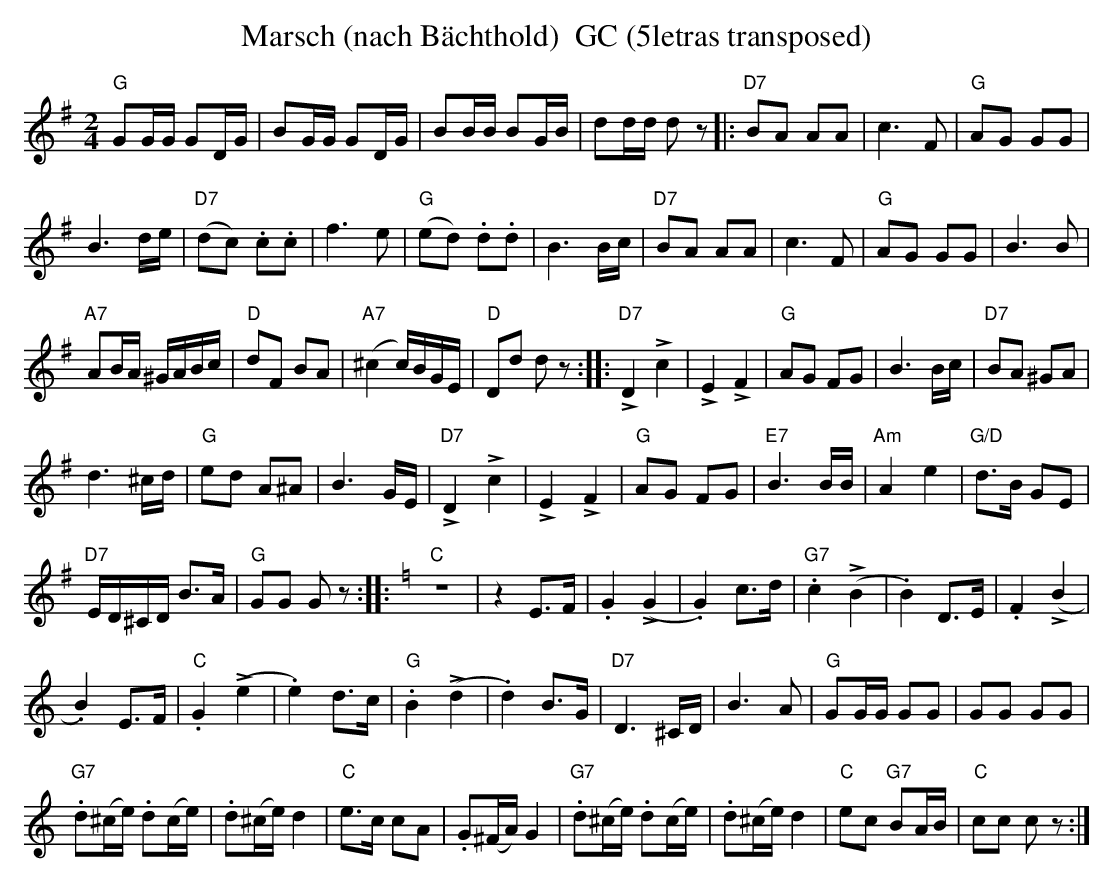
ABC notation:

X:1
T:Marsch (nach B\"achthold)  GC (5letras transposed)
M:2/4
L:1/8
K:G transpose=3 %%MIDI gchordon
"G"GG/2G/2 GD/2G/2 | BG/2G/2 GD/2G/2 | BB/2B/2 BG/2B/2 | dd/2d/2 dz |: "D7"BA AA | c3F | "G"AG GG |
B3d/2e/2 | "D7"(dc) .c.c | f3e | "G"(ed) .d.d | B3B/2c/2 | "D7"BA AA | c3F | "G"AG GG | B3B |
"A7"AB/2A/2 ^G/2A/2B/2c/2 | "D"dF BA | "A7"(^c2c/2)B/2G/2E/2 | "D"Dd dz :: "D7"!>!D2!>!c2 | !>!E2!>!F2 | "G"AG FG | B3B/2c/2 | "D7"BA ^GA |
d3^c/2d/2 | "G"ed A^A | B3G/2E/2 | "D7"!>!D2!>!c2 | !>!E2!>!F2 | "G"AG FG | "E7"B3B/2B/2 |"Am"A2e2 | "G/D"d>B GE |
"D7"E/2D/2^C/2D/2 B>A | "G"GG Gz :: [K:C] "C"z4 | z2E>F | .G2 (!>!G2 | .G2) c>d | "G7".c2(!>!B2 | .B2) D>E | .F2 (!>!B2 |
.B2)E>F | "C".G2 (!>!e2 | .e2)d>c | "G".B2 (!>!d2 | .d2) B>G | "D7"D3^C/2D/2 | B3A | "G"GG/2G/2 GG | GG GG |
"G7".d(^c/2e/2) .d(c/2e/2) | .d(^c/2e/2)d2 | "C"e>c cA | .G(^F/2A/2) G2 | "G7".d(^c/2e/2) .d(c/2e/2) | .d(^c/2e/2)d2 | "C"ec "G7"BA/2B/2 | "C"cc cz :|
